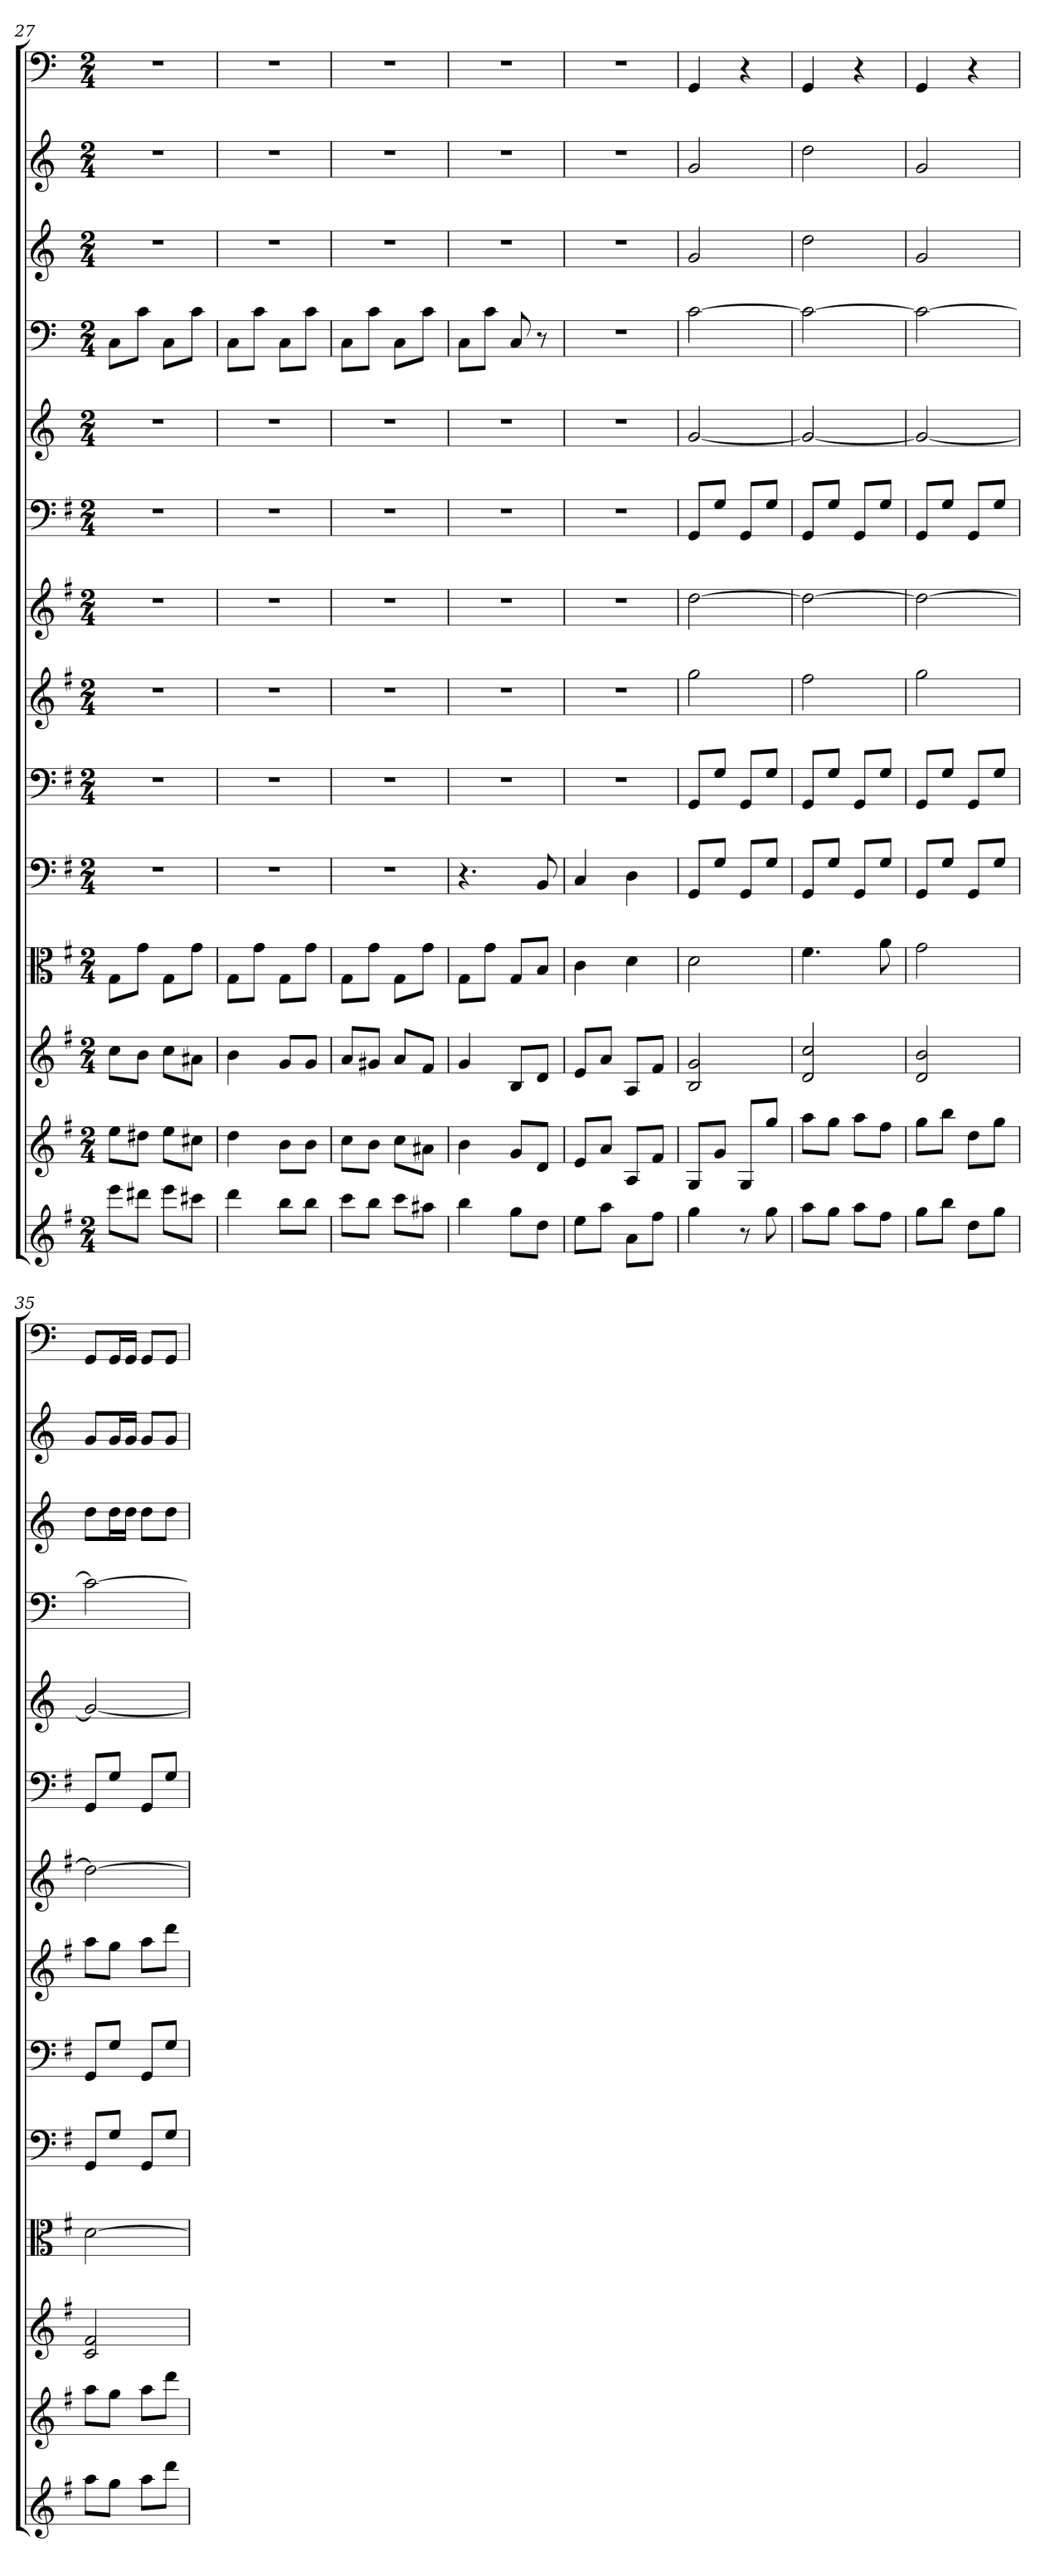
**kern	**kern	**kern	**kern	**kern	**kern	**kern	**kern	**kern	**kern	**kern	**kern	**kern	**kern
*part14	*part13	*part12	*part11	*part10	*part9	*part8	*part7	*part6	*part5	*part4	*part3	*part2	*part1
*staff14	*staff13	*staff12	*staff11	*staff10	*staff9	*staff8	*staff7	*staff6	*staff5	*staff4	*staff3	*staff2	*staff1
*	*	*	*clefC3	*clefF4	*clefF4	*	*	*clefF4	*	*	*	*	*clefF4
*k[f#]	*k[f#]	*k[f#]	*k[f#]	*k[f#]	*k[f#]	*k[f#]	*k[f#]	*k[f#]	*k[]	*k[]	*k[]	*k[]	*k[]
*M2/4	*M2/4	*M2/4	*M2/4	*M2/4	*M2/4	*M2/4	*M2/4	*M2/4	*M2/4	*M2/4	*M2/4	*M2/4	*M2/4
=27	=27	=27	=27	=27	=27	=27	=27	=27	=27	=27	=27	=27	=27
8eeeL	8eeL	8ccL	8G\L	2r	2r	2r	2r	2r	2r	8CL	2r	2r	2r
8ddd#XJ	8dd#XJ	8bJ	8g\J	.	.	.	.	.	.	8cJ	.	.	.
8eeeL	8eeL	8ccL	8G\L	.	.	.	.	.	.	8CL	.	.	.
8ccc#XJ	8cc#XJ	8a#XJ	8g\J	.	.	.	.	.	.	8cJ	.	.	.
=28	=28	=28	=28	=28	=28	=28	=28	=28	=28	=28	=28	=28	=28
4ddd	4dd	4b	8G\L	2r	2r	2r	2r	2r	2r	8CL	2r	2r	2r
.	.	.	8g\J	.	.	.	.	.	.	8cJ	.	.	.
8bbL	8bL	8gL	8G\L	.	.	.	.	.	.	8CL	.	.	.
8bbJ	8bJ	8gJ	8g\J	.	.	.	.	.	.	8cJ	.	.	.
=29	=29	=29	=29	=29	=29	=29	=29	=29	=29	=29	=29	=29	=29
8cccL	8ccL	8aL	8G\L	2r	2r	2r	2r	2r	2r	8CL	2r	2r	2r
8bbJ	8bJ	8g#XJ	8g\J	.	.	.	.	.	.	8cJ	.	.	.
8cccL	8ccL	8aL	8G\L	.	.	.	.	.	.	8CL	.	.	.
8aa#XJ	8a#XJ	8f#J	8g\J	.	.	.	.	.	.	8cJ	.	.	.
=30	=30	=30	=30	=30	=30	=30	=30	=30	=30	=30	=30	=30	=30
4bb	4b	4g	8G\L	4.r	2r	2r	2r	2r	2r	8CL	2r	2r	2r
.	.	.	8g\J	.	.	.	.	.	.	8cJ	.	.	.
8ggL	8gL	8BL	8G/L	.	.	.	.	.	.	8C	.	.	.
8ddJ	8dJ	8dJ	8B/J	8BB	.	.	.	.	.	8r	.	.	.
=31	=31	=31	=31	=31	=31	=31	=31	=31	=31	=31	=31	=31	=31
8eeL	8eL	8eL	4c	4C	2r	2r	2r	2r	2r	2r	2r	2r	2r
8aaJ	8aJ	8aJ	.	.	.	.	.	.	.	.	.	.	.
8aL	8AL	8AL	4d	4D	.	.	.	.	.	.	.	.	.
8ff#J	8f#J	8f#J	.	.	.	.	.	.	.	.	.	.	.
=32	=32	=32	=32	=32	=32	=32	=32	=32	=32	=32	=32	=32	=32
4gg	8GL	2B 2g	2d	8GG/L	8GG/L	2gg	[2dd	8GG/L	[2g	[2c	2g	2g	4GG
.	8gJ	.	.	8G/J	8G/J	.	.	8G/J	.	.	.	.	.
8r	8GL	.	.	8GG/L	8GG/L	.	.	8GG/L	.	.	.	.	4r
8gg	8ggJ	.	.	8G/J	8G/J	.	.	8G/J	.	.	.	.	.
=33	=33	=33	=33	=33	=33	=33	=33	=33	=33	=33	=33	=33	=33
8aaL	8aaL	2d 2cc	4.f#	8GG/L	8GG/L	2ff#	2dd_	8GG/L	2g_	2c_	2dd	2dd	4GG
8ggJ	8ggJ	.	.	8G/J	8G/J	.	.	8G/J	.	.	.	.	.
8aaL	8aaL	.	.	8GG/L	8GG/L	.	.	8GG/L	.	.	.	.	4r
8ff#J	8ff#J	.	8a	8G/J	8G/J	.	.	8G/J	.	.	.	.	.
=34	=34	=34	=34	=34	=34	=34	=34	=34	=34	=34	=34	=34	=34
8ggL	8ggL	2d 2b	2g	8GG/L	8GG/L	2gg	2dd_	8GG/L	2g_	2c_	2g	2g	4GG
8bbJ	8bbJ	.	.	8G/J	8G/J	.	.	8G/J	.	.	.	.	.
8ddL	8ddL	.	.	8GG/L	8GG/L	.	.	8GG/L	.	.	.	.	4r
8ggJ	8ggJ	.	.	8G/J	8G/J	.	.	8G/J	.	.	.	.	.
=35	=35	=35	=35	=35	=35	=35	=35	=35	=35	=35	=35	=35	=35
8aaL	8aaL	2c 2f#	[2d	8GG/L	8GG/L	8aaL	2dd_	8GG/L	2g_	2c_	8ddL	8gL	8GG/L
8ggJ	8ggJ	.	.	8G/J	8G/J	8ggJ	.	8G/J	.	.	16ddL	16gL	16GG/L
.	.	.	.	.	.	.	.	.	.	.	16ddJJ	16gJJ	16GG/JJ
8aaL	8aaL	.	.	8GG/L	8GG/L	8aaL	.	8GG/L	.	.	8ddL	8gL	8GG/L
8dddJ	8dddJ	.	.	8G/J	8G/J	8dddJ	.	8G/J	.	.	8ddJ	8gJ	8GG/J
=	=	=	=	=	=	=	=	=	=	=	=	=	=
*-	*-	*-	*-	*-	*-	*-	*-	*-	*-	*-	*-	*-	*-
